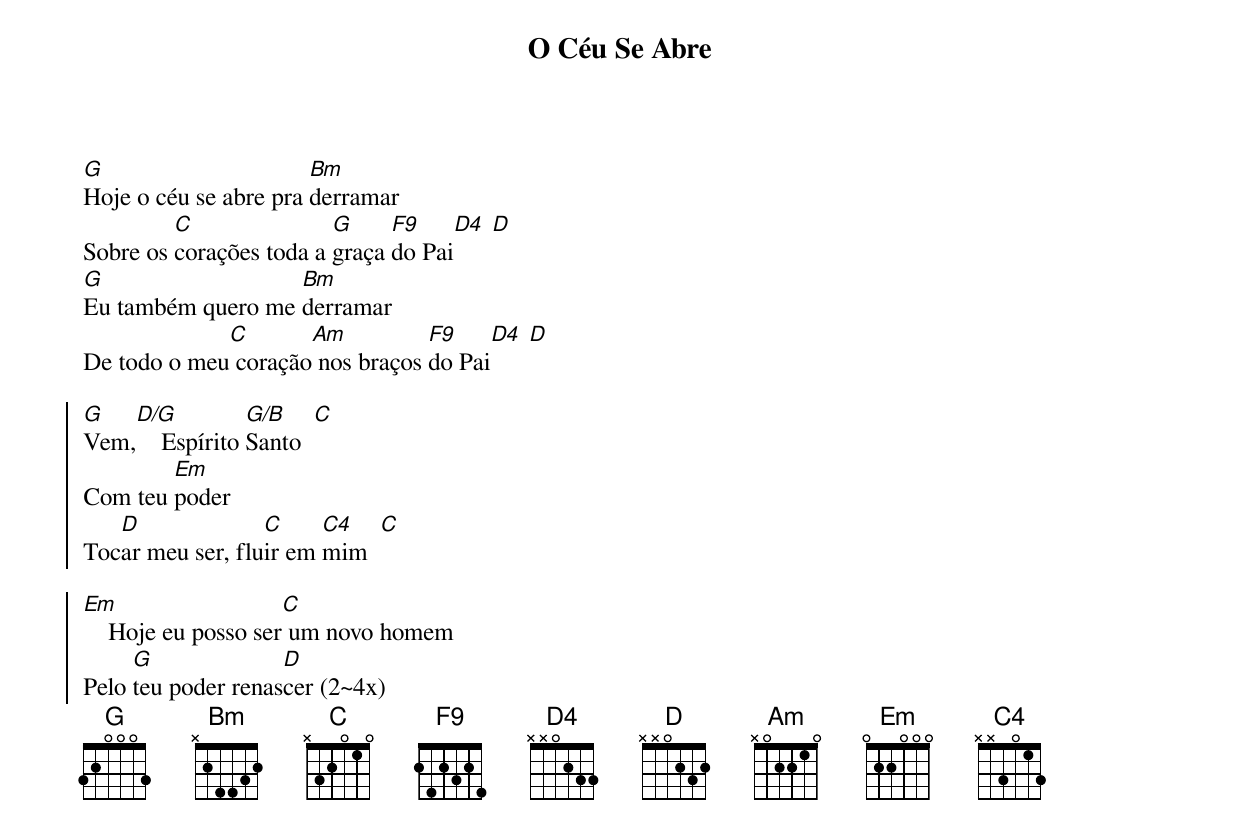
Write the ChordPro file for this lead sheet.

{title: O Céu Se Abre}
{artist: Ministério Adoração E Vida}
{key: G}
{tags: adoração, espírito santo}


[G]Hoje o céu se abre pra [Bm]derramar
Sobre os [C]corações toda a [G]graça [F9]do Pai[D4] [D]
[G]Eu também quero me [Bm]derramar
De todo o meu[C] coração[Am] nos braços [F9]do Pai[D4] [D]

{start_of_chorus}
[G]Vem,[D/G]    Espírito [G/B]Santo  [C]
Com teu [Em]poder
Toc[D]ar meu ser, flu[C]ir em [C4]mim  [C]

[Em]    Hoje eu posso ser[C] um novo homem
Pelo [G]teu poder renas[D]cer (2~4x)
{end_of_chorus}
